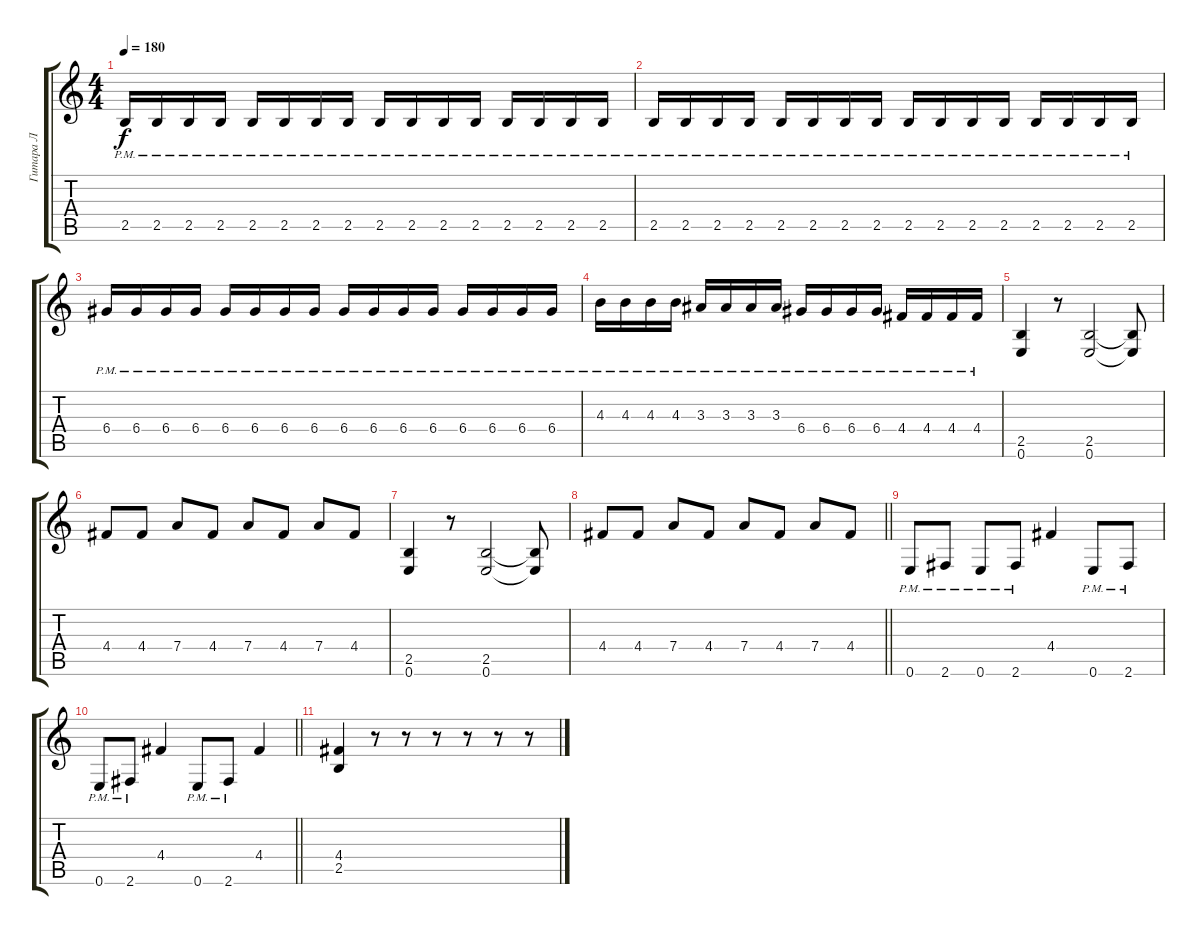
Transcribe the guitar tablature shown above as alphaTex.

\track ("Гитара Л" "Гитара Л") {instrument distortionguitar}
\staff {score tabs}
\tuning (E4 B3 G3 D3 A2 E2) {hide}
\ts (4 4)
\section ("" " ")
\tempo 180
\clef g2
\ks c
2.5{pm}.16{dy f} 2.5{pm}.16 2.5{pm}.16 2.5{pm}.16 2.5{pm}.16 2.5{pm}.16 2.5{pm}.16 2.5{pm}.16 2.5{pm}.16 2.5{pm}.16 2.5{pm}.16 2.5{pm}.16 2.5{pm}.16 2.5{pm}.16 2.5{pm}.16 2.5{pm}.16 |
2.5{pm}.16 2.5{pm}.16 2.5{pm}.16 2.5{pm}.16 2.5{pm}.16 2.5{pm}.16 2.5{pm}.16 2.5{pm}.16 2.5{pm}.16 2.5{pm}.16 2.5{pm}.16 2.5{pm}.16 2.5{pm}.16 2.5{pm}.16 2.5{pm}.16 2.5{pm}.16 |
6.4{pm}.16 6.4{pm}.16 6.4{pm}.16 6.4{pm}.16 6.4{pm}.16 6.4{pm}.16 6.4{pm}.16 6.4{pm}.16 6.4{pm}.16 6.4{pm}.16 6.4{pm}.16 6.4{pm}.16 6.4{pm}.16 6.4{pm}.16 6.4{pm}.16 6.4{pm}.16 |
4.3{pm}.16 4.3{pm}.16 4.3{pm}.16 4.3{pm}.16 3.3{pm}.16 3.3{pm}.16 3.3{pm}.16 3.3{pm}.16 6.4{pm}.16 6.4{pm}.16 6.4{pm}.16 6.4{pm}.16 4.4{pm}.16 4.4{pm}.16 4.4{pm}.16 4.4{pm}.16 |
(2.5 0.6).4 r.8 (2.5 0.6).2 (2.5{t} 0.6{t}).8 |
4.4.8 4.4.8 7.4.8 4.4.8 7.4.8 4.4.8 7.4.8 4.4.8 |
(2.5 0.6).4 r.8 (2.5 0.6).2 (2.5{t} 0.6{t}).8 |
\barLineRight lightlight
4.4.8 4.4.8 7.4.8 4.4.8 7.4.8 4.4.8 7.4.8 4.4.8 |
\section ("" " ")
0.6{pm}.8 2.6{pm}.8 0.6{pm}.8 2.6{pm}.8 4.4.4 0.6{pm}.8 2.6{pm}.8 |
\barLineRight lightlight
0.6{pm}.8 2.6{pm}.8 4.4.4 0.6{pm}.8 2.6{pm}.8 4.4.4 |
(4.4 2.5).4 r.8 r.8 r.8 r.8 r.8 r.8
